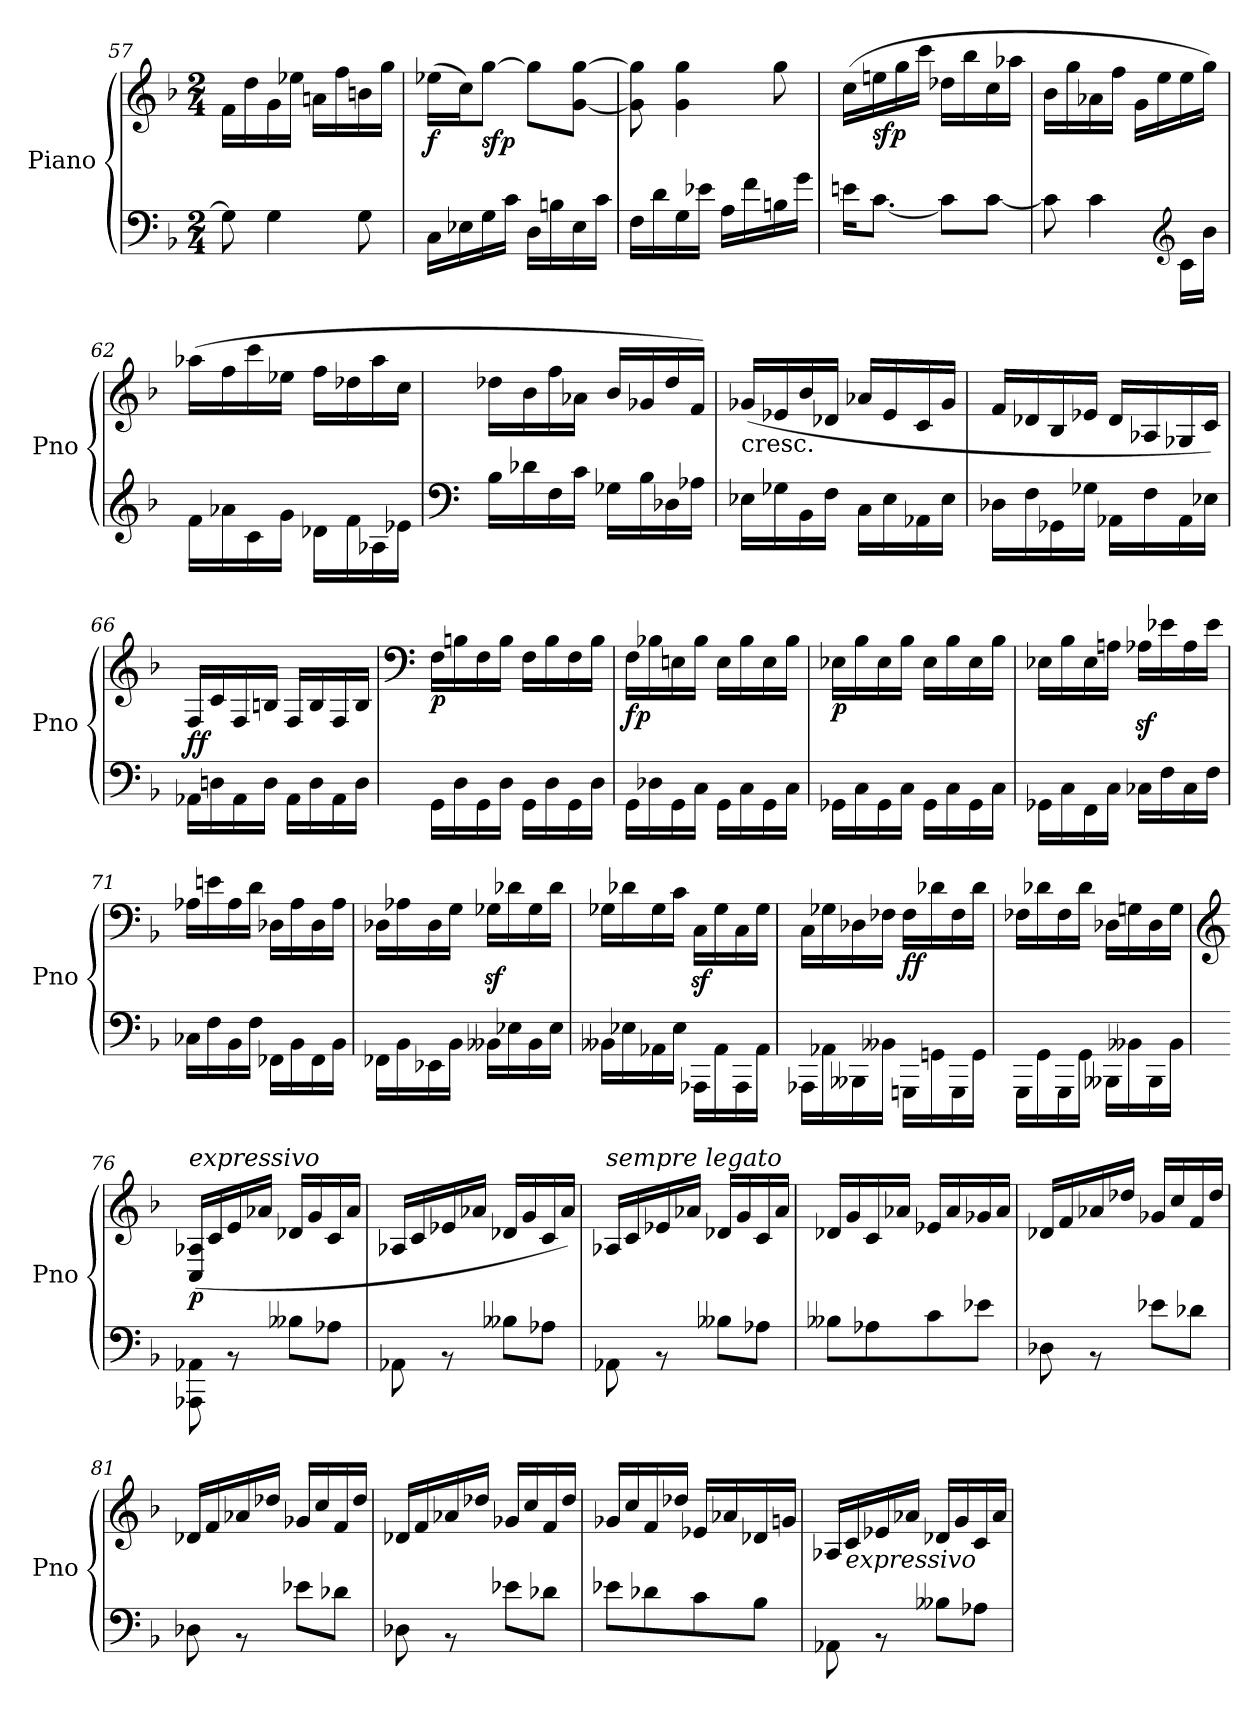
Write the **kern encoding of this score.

**kern	**kern	**dynam
*part1	*part1	*part1
*staff2	*staff1	*staff1/2
*I"Piano	*	*
*I'Pno	*	*
*clefF4	*clefG2	*
*k[b-]	*k[b-]	*
*F:	*F:	*
*M2/4	*M2/4	*
=57	=57	=57
*^	*	*
2ryy	8G\]	16f\LL	.
.	.	16dd\	.
.	4G\	16g\	.
.	.	16ee-X\JJ	.
.	.	16an\LL	.
.	.	16ff\	.
.	8G\	16bn\	.
.	.	16gg\JJ	.
=58	=58	=58	=58
!	!	!	!LO:DY:b
2ryy	16C\LL	(>16ee-X\LL	f
.	16E-X\	16cc\J)	.
!	!	!	!LO:DY:b
.	16G\	[8gg\J	sfp
.	16c\JJ	.	.
.	16D\LL	8gg\L]	.
.	16Bn\	.	.
.	16E-\	[8g\ [8gg\J	.
.	16c\JJ	.	.
=59	=59	=59	=59
2ryy	16F\LL	8g\] 8gg\]	.
.	16d\	.	.
.	16G\	4g\ 4gg\	.
.	16e-X\JJ	.	.
.	16A\LL	.	.
.	16f\	.	.
.	16Bn\	8gg\	.
.	16g\JJ	.	.
!!LO:LB:g=z
=60	=60	=60	=60
2ryy	16en\KL	(>16cc\LL	.
!	!	!	!LO:DY:b
.	[8.c\J	16een\	sfp
.	.	16gg\	.
.	.	16ccc\JJ	.
.	8c\L]	16dd-X\LL	.
.	.	16bb-\	.
.	[8c\J	16cc\	.
.	.	16aa-X\JJ	.
=61	=61	=61	=61
2ryy	8c\]	16b-\LL	.
.	.	16gg\	.
.	4c\	16a-X\	.
.	.	16ff\JJ	.
.	.	16g\LL	.
.	.	16ee\	.
*clefG2	*	*	*
.	16c\LL	16ee\	.
.	16b-\JJ	16gg\JJ)	.
=62	=62	=62	=62
2ryy	16f\LL	(>16aa-X\LL	.
.	16a-X\	16ff\	.
.	16c\	16ccc\	.
.	16g\JJ	16ee-X\JJ	.
.	16d-X\LL	16ff\LL	.
.	16f\	16dd-X\	.
.	16A-X\	16aa-\	.
.	16e-X\JJ	16cc\JJ	.
=63	=63	=63	=63
*clefF4	*	*	*
2ryy	16B-\LL	16dd-X\LL	.
.	16d-X\	16b-\	.
.	16F\	16ff\	.
.	16c\JJ	16a-X\JJ	.
.	16G-X\LL	16b-/LL	.
.	16B-\	16g-X/	.
.	16D-X\	16dd-/	.
.	16A-X\JJ	16f/JJ)	.
!!LO:LB:g=z
=64	=64	=64	=64
!	!	!LO:TX:b:t=cresc.	!
2ryy	16E-X\LL	(>16g-X/LL	.
.	16G-X\	16e-X/	.
.	16BB-\	16b-/	.
.	16F\JJ	16d-X/JJ	.
.	16C\LL	16a-X/LL	.
.	16E-\	16e-/	.
.	16AA-X\	16c/	.
.	16E-\JJ	16g-/JJ	.
=65	=65	=65	=65
2ryy	16D-X\LL	16f/LL	.
.	16F\	16d-X/	.
.	16GG-X\	16B-/	.
.	16G-X\JJ	16e-X/JJ	.
.	16AA-X\LL	16d-/LL	.
.	16F\	16A-X/	.
.	16AA-\	16G-X/	.
.	16E-X\JJ	16c/JJ)	.
=66	=66	=66	=66
!	!	!	!LO:DY:b
2ryy	16AA-X\LL	16F/LL	ff
.	16Dn\	16c/	.
.	16AA-\	16F/	.
.	16D\JJ	16Bn/JJ	.
.	16AA-\LL	16F/LL	.
.	16D\	16B/	.
.	16AA-\	16F/	.
.	16D\JJ	16B/JJ	.
=67	=67	=67	=67
*	*	*clefF4	*
!	!	!	!LO:DY:b
2ryy	16GG\LL	16F\LL	p
.	16D\	16Bn\	.
.	16GG\	16F\	.
.	16D\JJ	16B\JJ	.
.	16GG\LL	16F\LL	.
.	16D\	16B\	.
.	16GG\	16F\	.
.	16D\JJ	16B\JJ	.
!!LO:PB:g=z
=68	=68	=68	=68
!	!	!	!LO:DY:b
2ryy	16GG\LL	16F\LL	fp
.	16D-X\	16B-X\	.
.	16GG\	16En\	.
.	16C\JJ	16B-\JJ	.
.	16GG\LL	16E\LL	.
.	16C\	16B-\	.
.	16GG\	16E\	.
.	16C\JJ	16B-\JJ	.
=69	=69	=69	=69
!	!	!	!LO:DY:b
2ryy	16GG-X\LL	16E-X\LL	p
.	16C\	16B-\	.
.	16GG-\	16E-\	.
.	16C\JJ	16B-\JJ	.
.	16GG-\LL	16E-\LL	.
.	16C\	16B-\	.
.	16GG-\	16E-\	.
.	16C\JJ	16B-\JJ	.
=70	=70	=70	=70
2ryy	16GG-X\LL	16E-X\LL	.
.	16C\	16B-\	.
.	16FF\	16E-\	.
.	16C\JJ	16An\JJ	.
.	16C-X\LL	16A-Xz<\LL	.
.	16F\	16e-X\	.
.	16C-\	16A-\	.
.	16F\JJ	16e-\JJ	.
=71	=71	=71	=71
2ryy	16C-X\LL	16A-X\LL	.
.	16F\	16en\	.
.	16BB-\	16A-\	.
.	16F\JJ	16d\JJ	.
.	16FF-X\LL	16D-X\LL	.
.	16BB-\	16A-\	.
.	16FF-\	16D-\	.
.	16BB-\JJ	16A-\JJ	.
=72	=72	=72	=72
2ryy	16FF-X\LL	16D-X\LL	.
.	16BB-\	16A-X\	.
.	16EE-X\	16D-\	.
.	16BB-\JJ	16G\JJ	.
.	16BB--X\LL	16G-Xz<\LL	.
.	16E-X\	16d-X\	.
.	16BB--\	16G-\	.
.	16E-\JJ	16d-\JJ	.
!!LO:LB:g=z
=73	=73	=73	=73
2ryy	16BB--X\LL	16G-X\LL	.
.	16E-X\	16d-X\	.
.	16AA-X\	16G-\	.
.	16E-\JJ	16c\JJ	.
.	16AAA-X\LL	16Cz<\LL	.
.	16AA-\	16G-\	.
.	16AAA-\	16C\	.
.	16AA-\JJ	16G-\JJ	.
=74	=74	=74	=74
2ryy	16AAA-X\LL	16C\LL	.
.	16AA-X\	16G-X\	.
.	16BBB--X\	16D-X\	.
.	16BB--X\JJ	16F-X\JJ	.
!	!	!	!LO:DY:b
.	16GGGn\LL	16F-\LL	ff
.	16GGn\	16d-X\	.
.	16GGG\	16F-\	.
.	16GG\JJ	16d-\JJ	.
=75	=75	=75	=75
2ryy	16GGG\LL	16F-X\LL	.
.	16GG\	16d-X\	.
.	16GGG\	16F-\	.
.	16GG\JJ	16d-\JJ	.
.	16BBB--X\LL	16D-X\LL	.
.	16BB--X\	16Gn\	.
.	16BBB--\	16D-\	.
.	16BB--\JJ	16G\JJ	.
=76	=76	=76	=76
*	*	*clefG2	*
!	!	!LO:TX:a:i:t=expressivo	!
!	!	!	!LO:DY:b
2ryy	8AAA-X\ 8AA-X\	(>16C/ 16A-X/LL	p
.	.	16c/	.
.	8r	16e/	.
.	.	16a-X/JJ	.
.	8B--X\L	16d-X/LL	.
.	.	16g/	.
.	8A-X\J	16c/	.
.	.	16a-/JJ	.
!!LO:LB:g=z
=77	=77	=77	=77
2ryy	8AA-X\	16A-X/LL	.
.	.	16c/	.
.	8r	16e-X/	.
.	.	16a-X/JJ	.
.	8B--X\L	16d-X/LL	.
.	.	16g/	.
.	8A-X\J	16c/	.
.	.	16a-/JJ)	.
=78	=78	=78	=78
!	!	!LO:TX:a:i:t=sempre legato	!
2ryy	8AA-X\	16A-X/LL	.
.	.	16c/	.
.	8r	16e-X/	.
.	.	16a-X/JJ	.
.	8B--X\L	16d-X/LL	.
.	.	16g/	.
.	8A-X\J	16c/	.
.	.	16a-/JJ	.
=79	=79	=79	=79
2ryy	8B--X\L	16d-X/LL	.
.	.	16g/	.
.	8A-X\	16c/	.
.	.	16a-X/JJ	.
.	8c\	16e-X/LL	.
.	.	16a-/	.
.	8e-X\J	16g-X/	.
.	.	16a-/JJ	.
=80	=80	=80	=80
2ryy	8D-X\	16d-X/LL	.
.	.	16f/	.
.	8r	16a-X/	.
.	.	16dd-X/JJ	.
.	8e-X\L	16g-X/LL	.
.	.	16cc/	.
.	8d-X\J	16f/	.
.	.	16dd-/JJ	.
!!LO:LB:g=z
=81	=81	=81	=81
2ryy	8D-X\	16d-X/LL	.
.	.	16f/	.
.	8r	16a-X/	.
.	.	16dd-X/JJ	.
.	8e-X\L	16g-X/LL	.
.	.	16cc/	.
.	8d-X\J	16f/	.
.	.	16dd-/JJ	.
=82	=82	=82	=82
2ryy	8D-X\	16d-X/LL	.
.	.	16f/	.
.	8r	16a-X/	.
.	.	16dd-X/JJ	.
.	8e-X\L	16g-X/LL	.
.	.	16cc/	.
.	8d-X\J	16f/	.
.	.	16dd-/JJ	.
=83	=83	=83	=83
2ryy	8e-X\L	16g-X/LL	.
.	.	16cc/	.
.	8d-X\	16f/	.
.	.	16dd-X/JJ	.
.	8c\	16e-X/LL	.
.	.	16a-X/	.
.	8B-\J	16d-X/	.
.	.	16gn/JJ	.
=84	=84	=84	=84
2ryy	8AA-X\	16A-X/LL	.
!	!	!LO:TX:b:i:t=expressivo	!
.	.	16c/	.
.	8r	16e-X/	.
.	.	16a-X/JJ	.
.	8B--X\L	16d-X/LL	.
.	.	16g/	.
.	8A-X\J	16c/	.
.	.	16a-/JJ	.
*v	*v	*	*
=	=	=
*-	*-	*-
